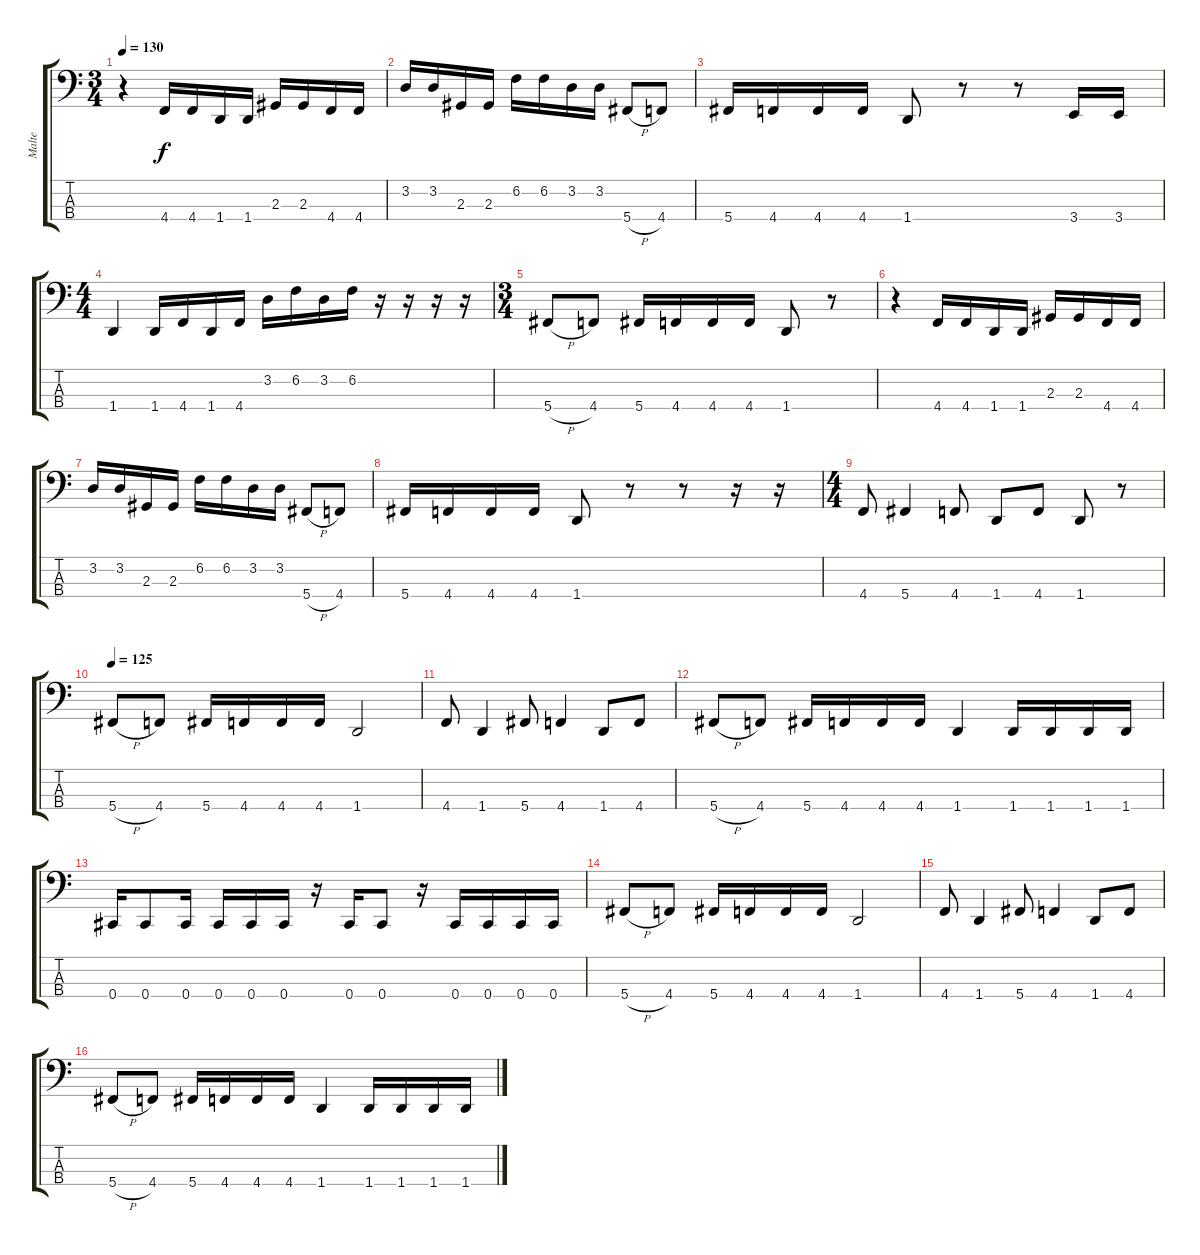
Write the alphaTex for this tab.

\track ("Malte" "Malte") {instrument electricbasspick}
\staff {score tabs}
\tuning (E2 B1 Gb1 Db1) {hide}
\ts (3 4)
\tempo 130
\clef f4
\ks c
r.4{dy f} 4.4.16 4.4.16 1.4.16 1.4.16 2.3.16 2.3.16 4.4.16 4.4.16 |
3.2.16 3.2.16 2.3.16 2.3.16 6.2.16 6.2.16 3.2.16 3.2.16 5.4{h}.8 4.4.8 |
5.4.16 4.4.16 4.4.16 4.4.16 1.4.8 r.8 r.8 3.4.16 3.4.16 |
\ts (4 4)
1.4.4 1.4.16 4.4.16 1.4.16 4.4.16 3.2.16 6.2.16 3.2.16 6.2.16 r.16 r.16 r.16 r.16 |
\ts (3 4)
5.4{h}.8 4.4.8 5.4.16 4.4.16 4.4.16 4.4.16 1.4.8 r.8 |
r.4 4.4.16 4.4.16 1.4.16 1.4.16 2.3.16 2.3.16 4.4.16 4.4.16 |
3.2.16 3.2.16 2.3.16 2.3.16 6.2.16 6.2.16 3.2.16 3.2.16 5.4{h}.8 4.4.8 |
5.4.16 4.4.16 4.4.16 4.4.16 1.4.8 r.8 r.8 r.16 r.16 |
\ts (4 4)
4.4.8 5.4.4 4.4.8 1.4.8 4.4.8 1.4.8 r.8 |
\tempo 125
5.4{h}.8 4.4.8 5.4.16 4.4.16 4.4.16 4.4.16 1.4.2 |
4.4.8 1.4.4 5.4.8 4.4.4 1.4.8 4.4.8 |
5.4{h}.8 4.4.8 5.4.16 4.4.16 4.4.16 4.4.16 1.4.4 1.4.16 1.4.16 1.4.16 1.4.16 |
0.4.16 0.4.8 0.4.16 0.4.16 0.4.16 0.4.16 r.16 0.4.16 0.4.8 r.16 0.4.16 0.4.16 0.4.16 0.4.16 |
5.4{h}.8 4.4.8 5.4.16 4.4.16 4.4.16 4.4.16 1.4.2 |
4.4.8 1.4.4 5.4.8 4.4.4 1.4.8 4.4.8 |
5.4{h}.8 4.4.8 5.4.16 4.4.16 4.4.16 4.4.16 1.4.4 1.4.16 1.4.16 1.4.16 1.4.16
